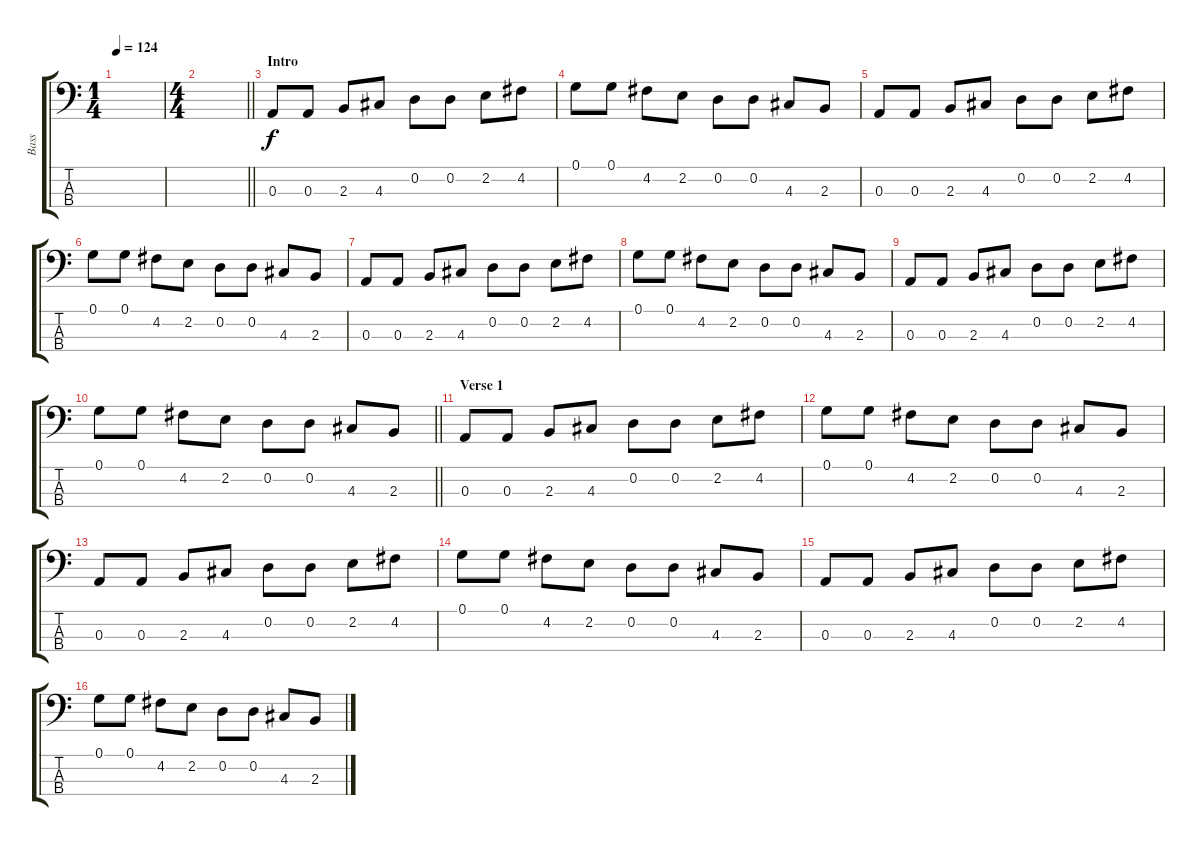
\track ("Bass" "Bass") {instrument electricbasspick}
\staff {score tabs}
\tuning (G2 D2 A1 E1) {hide}
\ts (1 4)
\tempo 124
\clef f4
\ks c
|
\ts (4 4)
\barLineRight lightlight
|
\section ("" "Intro")
0.3.8 0.3.8 2.3.8 4.3.8 0.2.8 0.2.8 2.2.8 4.2.8 |
0.1.8 0.1.8 4.2.8 2.2.8 0.2.8 0.2.8 4.3.8 2.3.8 |
0.3.8 0.3.8 2.3.8 4.3.8 0.2.8 0.2.8 2.2.8 4.2.8 |
0.1.8 0.1.8 4.2.8 2.2.8 0.2.8 0.2.8 4.3.8 2.3.8 |
0.3.8 0.3.8 2.3.8 4.3.8 0.2.8 0.2.8 2.2.8 4.2.8 |
0.1.8 0.1.8 4.2.8 2.2.8 0.2.8 0.2.8 4.3.8 2.3.8 |
0.3.8 0.3.8 2.3.8 4.3.8 0.2.8 0.2.8 2.2.8 4.2.8 |
\barLineRight lightlight
0.1.8 0.1.8 4.2.8 2.2.8 0.2.8 0.2.8 4.3.8 2.3.8 |
\section ("" "Verse 1")
0.3.8 0.3.8 2.3.8 4.3.8 0.2.8 0.2.8 2.2.8 4.2.8 |
0.1.8 0.1.8 4.2.8 2.2.8 0.2.8 0.2.8 4.3.8 2.3.8 |
0.3.8 0.3.8 2.3.8 4.3.8 0.2.8 0.2.8 2.2.8 4.2.8 |
0.1.8 0.1.8 4.2.8 2.2.8 0.2.8 0.2.8 4.3.8 2.3.8 |
0.3.8 0.3.8 2.3.8 4.3.8 0.2.8 0.2.8 2.2.8 4.2.8 |
0.1.8 0.1.8 4.2.8 2.2.8 0.2.8 0.2.8 4.3.8 2.3.8
